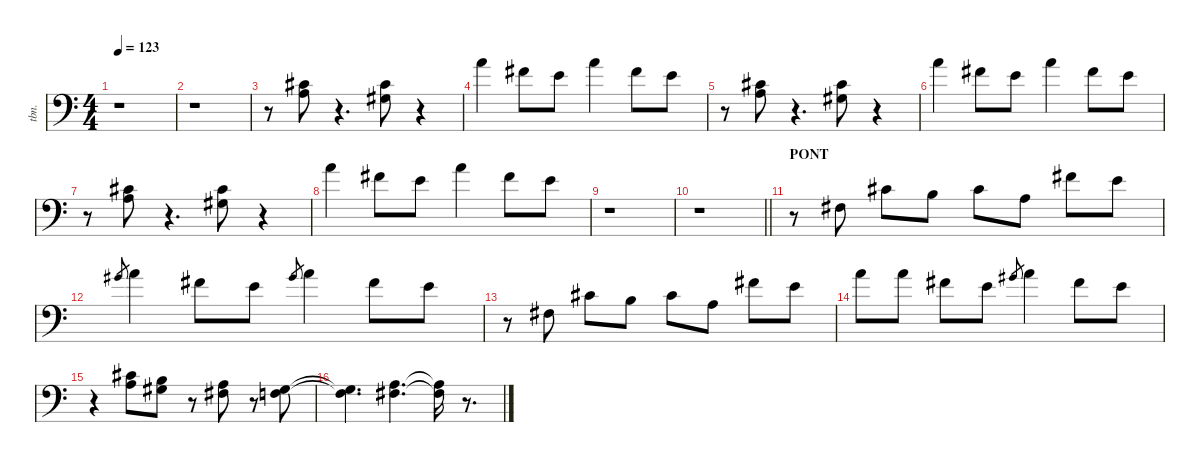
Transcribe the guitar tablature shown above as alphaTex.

\defaultSystemsLayout 4
\hideDynamics
\bracketExtendMode nobrackets
\otherSystemsTrackNameOrientation horizontal
\track ("Trombone" "tbn.") {defaultSystemsLayout 8 instrument trombone}
\staff {score}
\tuning (E4 B3 G3 D3 A2 E2)
\ts (4 4)
\tempo 123
\clef f4
\ks c
r.1{dy ff beam Down} |
r.1{beam Down} |
r.8{beam Down} (2.2{acc #} 2.3).8{beam Down} r.4{d beam Down} (2.2{acc #} 1.3{acc #}).8{beam Down} r.4{beam Down} |
5.1.4{beam Down} 2.1{acc #}.8{beam Down} 0.1.8{beam Down} 5.1.4{beam Down} 2.1{acc #}.8{beam Down} 0.1.8{beam Down} |
r.8{beam Down} (2.2{acc #} 2.3).8{beam Down} r.4{d beam Down} (2.2{acc #} 1.3{acc #}).8{beam Down} r.4{beam Down} |
5.1.4{beam Down} 2.1{acc #}.8{beam Down} 0.1.8{beam Down} 5.1.4{beam Down} 2.1{acc #}.8{beam Down} 0.1.8{beam Down} |
r.8{beam Down} (2.2{acc #} 2.3).8{beam Down} r.4{d beam Down} (2.2{acc #} 1.3{acc #}).8{beam Down} r.4{beam Down} |
5.1.4{beam Down} 2.1{acc #}.8{beam Down} 0.1.8{beam Down} 5.1.4{beam Down} 2.1{acc #}.8{beam Down} 0.1.8{beam Down} |
r.1{beam Down} |
\barLineRight lightlight
r.1{beam Down} |
\section ("" "PONT")
r.8{beam Down} 4.4{acc #}.8{beam Down} 2.2{acc #}.8{beam Down} 0.2.8{beam Down} 2.2{acc #}.8{beam Down} 2.3.8{beam Down} 2.1{acc #}.8{beam Down} 0.1.8{beam Down} |
4.1{acc #}.8{gr dy mp beam Up} 5.1.4{dy ff beam Down} 2.1{acc #}.8{beam Down} 0.1.8{beam Down} 4.1{acc #}.8{gr dy mp beam Up} 5.1.4{dy ff beam Down} 2.1{acc #}.8{beam Down} 0.1.8{beam Down} |
r.8{beam Down} 4.4{acc #}.8{beam Down} 2.2{acc #}.8{beam Down} 0.2.8{beam Down} 2.2{acc #}.8{beam Down} 2.3.8{beam Down} 2.1{acc #}.8{beam Down} 0.1.8{beam Down} |
5.1.8{beam Down} 5.1.8{beam Down} 2.1{acc #}.8{beam Down} 0.1.8{beam Down} 9.2{acc #}.8{gr dy mf beam Up} 10.2.4{dy ff beam Down} 11.3{acc #}.8{beam Down} 0.1.8{beam Down} |
r.4{beam Down} (2.2{acc #} 2.3).8{beam Down} (0.2 1.3{acc #}).8{beam Down} r.8{beam Down} (2.3 4.4{acc #}).8{beam Down} r.8{beam Down} (1.3{acc #} 3.4).8{beam Down} |
(1.3{t acc #} 3.4{t}).4{d beam Down} (2.3 4.4{acc #}).4{d beam Down} (2.3{t} 4.4{t acc #}).16{beam Down} r.8{d beam Down}
